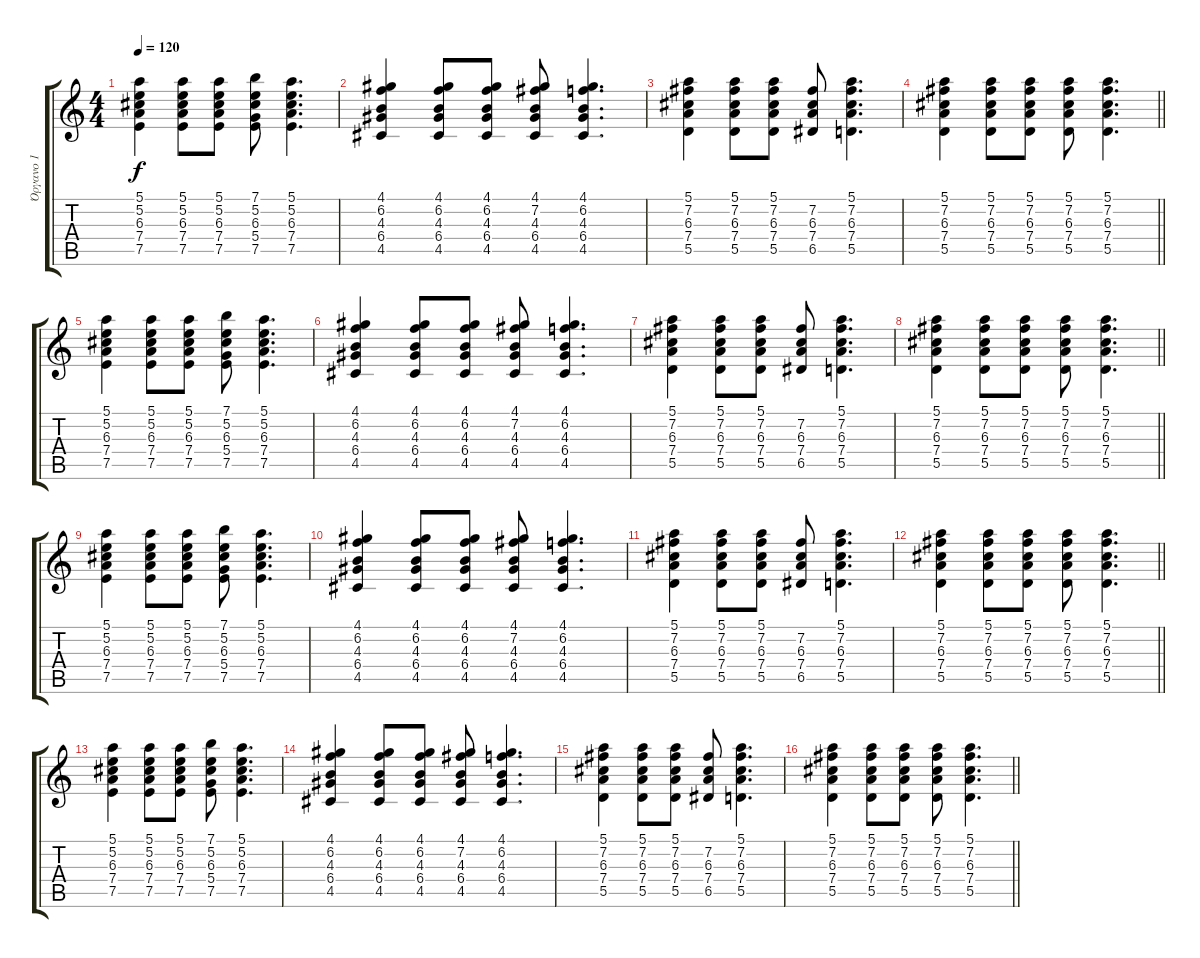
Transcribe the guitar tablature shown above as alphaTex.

\track ("Όργανο 1" "Όργανο 1") {instrument acousticguitarsteel}
\staff {score tabs}
\tuning (E4 B3 G3 D3 A2 E2) {hide}
\ts (4 4)
\tempo 120
\clef g2
\ks c
(5.1 5.2 6.3 7.4 7.5).4{dy f} (5.1 5.2 6.3 7.4 7.5).8 (5.1 5.2 6.3 7.4 7.5).8 (7.1 5.2 6.3 5.4 7.5).8 (5.1 5.2 6.3 7.4 7.5).4{d} |
(4.1 6.2 4.3 6.4 4.5).4 (4.1 6.2 4.3 6.4 4.5).8 (4.1 6.2 4.3 6.4 4.5).8 (4.1 7.2 4.3 6.4 4.5).8 (4.1 6.2 4.3 6.4 4.5).4{d} |
(5.1 7.2 6.3 7.4 5.5).4 (5.1 7.2 6.3 7.4 5.5).8 (5.1 7.2 6.3 7.4 5.5).8 (7.2 6.3 7.4 6.5).8 (5.1 7.2 6.3 7.4 5.5).4{d} |
\barLineRight lightlight
(5.1 7.2 6.3 7.4 5.5).4 (5.1 7.2 6.3 7.4 5.5).8 (5.1 7.2 6.3 7.4 5.5).8 (5.1 7.2 6.3 7.4 5.5).8 (5.1 7.2 6.3 7.4 5.5).4{d} |
(5.1 5.2 6.3 7.4 7.5).4 (5.1 5.2 6.3 7.4 7.5).8 (5.1 5.2 6.3 7.4 7.5).8 (7.1 5.2 6.3 5.4 7.5).8 (5.1 5.2 6.3 7.4 7.5).4{d} |
(4.1 6.2 4.3 6.4 4.5).4 (4.1 6.2 4.3 6.4 4.5).8 (4.1 6.2 4.3 6.4 4.5).8 (4.1 7.2 4.3 6.4 4.5).8 (4.1 6.2 4.3 6.4 4.5).4{d} |
(5.1 7.2 6.3 7.4 5.5).4 (5.1 7.2 6.3 7.4 5.5).8 (5.1 7.2 6.3 7.4 5.5).8 (7.2 6.3 7.4 6.5).8 (5.1 7.2 6.3 7.4 5.5).4{d} |
\barLineRight lightlight
(5.1 7.2 6.3 7.4 5.5).4 (5.1 7.2 6.3 7.4 5.5).8 (5.1 7.2 6.3 7.4 5.5).8 (5.1 7.2 6.3 7.4 5.5).8 (5.1 7.2 6.3 7.4 5.5).4{d} |
(5.1 5.2 6.3 7.4 7.5).4 (5.1 5.2 6.3 7.4 7.5).8 (5.1 5.2 6.3 7.4 7.5).8 (7.1 5.2 6.3 5.4 7.5).8 (5.1 5.2 6.3 7.4 7.5).4{d} |
(4.1 6.2 4.3 6.4 4.5).4 (4.1 6.2 4.3 6.4 4.5).8 (4.1 6.2 4.3 6.4 4.5).8 (4.1 7.2 4.3 6.4 4.5).8 (4.1 6.2 4.3 6.4 4.5).4{d} |
(5.1 7.2 6.3 7.4 5.5).4 (5.1 7.2 6.3 7.4 5.5).8 (5.1 7.2 6.3 7.4 5.5).8 (7.2 6.3 7.4 6.5).8 (5.1 7.2 6.3 7.4 5.5).4{d} |
\barLineRight lightlight
(5.1 7.2 6.3 7.4 5.5).4 (5.1 7.2 6.3 7.4 5.5).8 (5.1 7.2 6.3 7.4 5.5).8 (5.1 7.2 6.3 7.4 5.5).8 (5.1 7.2 6.3 7.4 5.5).4{d} |
(5.1 5.2 6.3 7.4 7.5).4 (5.1 5.2 6.3 7.4 7.5).8 (5.1 5.2 6.3 7.4 7.5).8 (7.1 5.2 6.3 5.4 7.5).8 (5.1 5.2 6.3 7.4 7.5).4{d} |
(4.1 6.2 4.3 6.4 4.5).4 (4.1 6.2 4.3 6.4 4.5).8 (4.1 6.2 4.3 6.4 4.5).8 (4.1 7.2 4.3 6.4 4.5).8 (4.1 6.2 4.3 6.4 4.5).4{d} |
(5.1 7.2 6.3 7.4 5.5).4 (5.1 7.2 6.3 7.4 5.5).8 (5.1 7.2 6.3 7.4 5.5).8 (7.2 6.3 7.4 6.5).8 (5.1 7.2 6.3 7.4 5.5).4{d} |
\barLineRight lightlight
(5.1 7.2 6.3 7.4 5.5).4 (5.1 7.2 6.3 7.4 5.5).8 (5.1 7.2 6.3 7.4 5.5).8 (5.1 7.2 6.3 7.4 5.5).8 (5.1 7.2 6.3 7.4 5.5).4{d}
